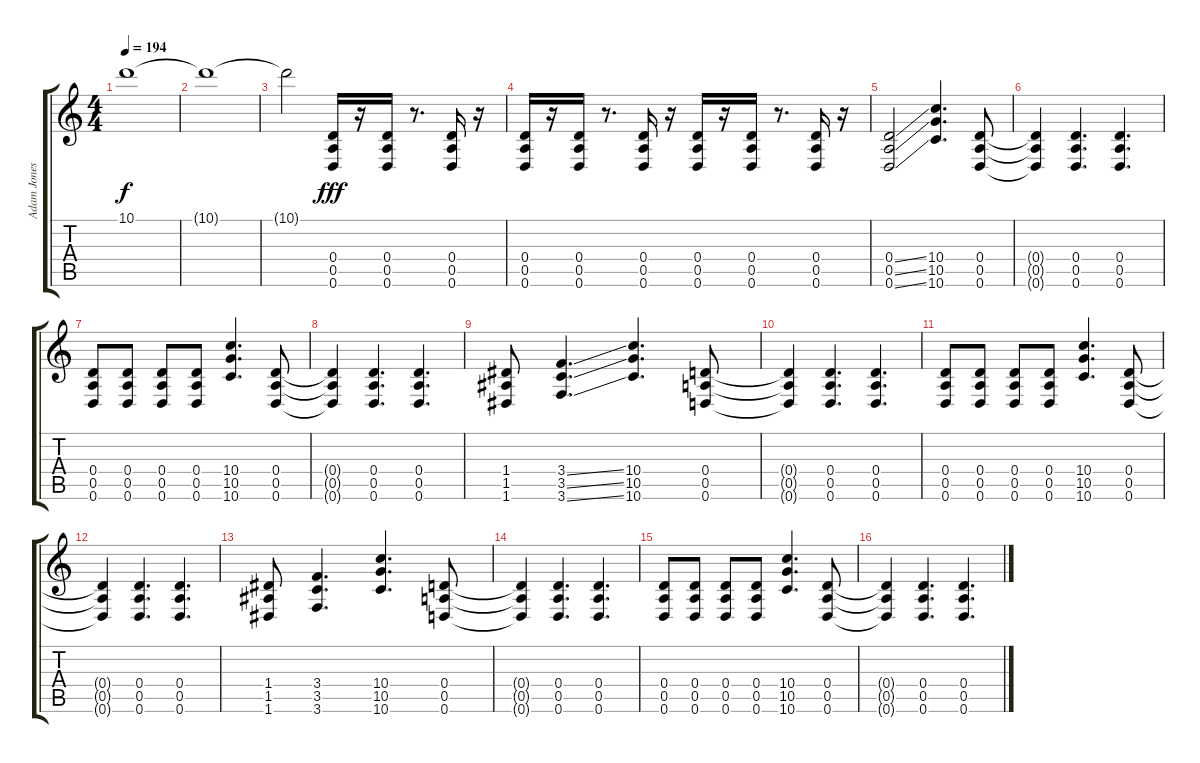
\track ("Adam Jones" "Adam Jones") {instrument distortionguitar}
\staff {score tabs}
\tuning (E4 B3 G3 D3 A2 D2) {hide}
\ts (4 4)
\tempo 194
\clef g2
\ks c
10.1{t}.1{dy f} |
10.1{t}.1 |
10.1{t}.2 (0.4 0.5 0.6).16{dy fff volume 0} r.16 (0.4 0.5 0.6).16{volume 16} r.8{d} (0.4 0.5 0.6).16{volume 16} r.16 |
(0.4 0.5 0.6).16 r.16 (0.4 0.5 0.6).16 r.8{d} (0.4 0.5 0.6).16 r.16 (0.4 0.5 0.6).16 r.16 (0.4 0.5 0.6).16 r.8{d} (0.4 0.5 0.6).16 r.16 |
(0.4{ss} 0.5{ss} 0.6{ss}).2 (10.4 10.5 10.6).4{d} (0.4 0.5 0.6).8 |
(0.4{t} 0.5{t} 0.6{t}).4 (0.4 0.5 0.6).4{d} (0.4 0.5 0.6).4{d} |
(0.4 0.5 0.6).8 (0.4 0.5 0.6).8 (0.4 0.5 0.6).8 (0.4 0.5 0.6).8 (10.4 10.5 10.6).4{d} (0.4 0.5 0.6).8 |
(0.4{t} 0.5{t} 0.6{t}).4 (0.4 0.5 0.6).4{d} (0.4 0.5 0.6).4{d} |
(1.4 1.5 1.6).8 (3.4{ss} 3.5{ss} 3.6{ss}).4{d} (10.4 10.5 10.6).4{d} (0.4 0.5 0.6).8 |
(0.4{t} 0.5{t} 0.6{t}).4 (0.4 0.5 0.6).4{d} (0.4 0.5 0.6).4{d} |
(0.4 0.5 0.6).8 (0.4 0.5 0.6).8 (0.4 0.5 0.6).8 (0.4 0.5 0.6).8 (10.4 10.5 10.6).4{d} (0.4 0.5 0.6).8 |
(0.4{t} 0.5{t} 0.6{t}).4 (0.4 0.5 0.6).4{d} (0.4 0.5 0.6).4{d} |
(1.4 1.5 1.6).8 (3.4 3.5 3.6).4{d} (10.4 10.5 10.6).4{d} (0.4 0.5 0.6).8 |
(0.4{t} 0.5{t} 0.6{t}).4 (0.4 0.5 0.6).4{d} (0.4 0.5 0.6).4{d} |
(0.4 0.5 0.6).8 (0.4 0.5 0.6).8 (0.4 0.5 0.6).8 (0.4 0.5 0.6).8 (10.4 10.5 10.6).4{d} (0.4 0.5 0.6).8 |
(0.4{t} 0.5{t} 0.6{t}).4 (0.4 0.5 0.6).4{d} (0.4 0.5 0.6).4{d}
